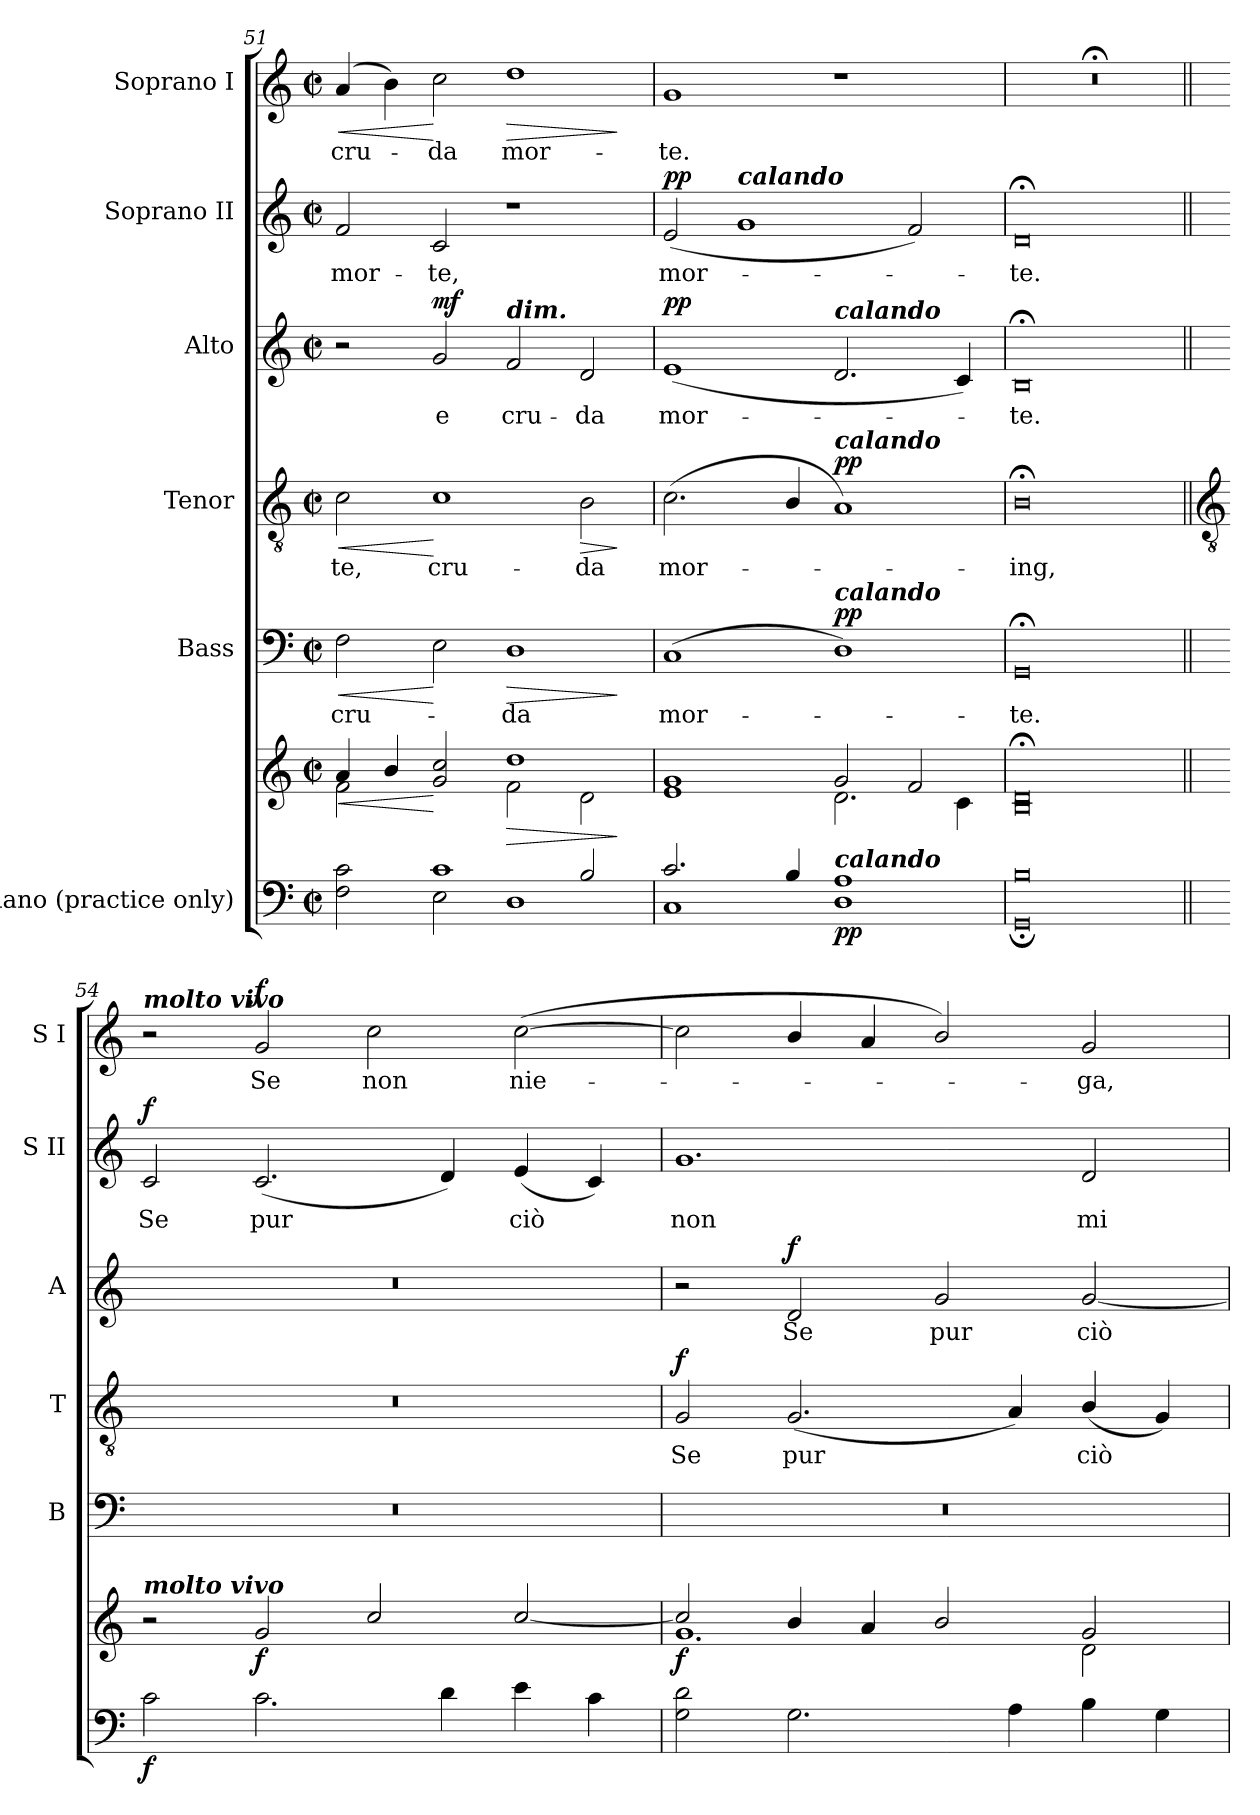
**kern	**kern	**dynam	**kern	**text	**dynam	**kern	**text	**dynam	**kern	**text	**dynam	**kern	**text	**dynam	**kern	**text	**dynam
*part6	*part6	*part6	*part5	*part5	*part5	*part4	*part4	*part4	*part3	*part3	*part3	*part2	*part2	*part2	*part1	*part1	*part1
*staff7	*staff6	*staff6/7	*staff5	*staff5	*staff5	*staff4	*staff4	*staff4	*staff3	*staff3	*staff3	*staff2	*staff2	*staff2	*staff1	*staff1	*staff1
*I"Piano (practice only)	*	*	*I"Bass	*	*	*I"Tenor	*	*	*I"Alto	*	*	*I"Soprano II	*	*	*I"Soprano I	*	*
*	*	*	*I'B	*	*	*I'T	*	*	*I'A	*	*	*I'S II	*	*	*I'S I	*	*
*clefF4	*clefG2	*	*clefF4	*	*	*clefGv2	*	*	*clefG2	*	*	*clefG2	*	*	*clefG2	*	*
*k[]	*k[]	*	*k[]	*	*	*k[]	*	*	*k[]	*	*	*k[]	*	*	*k[]	*	*
*C:	*C:	*	*C:	*	*	*C:	*	*	*C:	*	*	*C:	*	*	*C:	*	*
*M4/2	*M4/2	*	*M4/2	*	*	*M4/2	*	*	*M4/2	*	*	*M4/2	*	*	*M4/2	*	*
*met(c|)	*met(c|)	*	*met(c|)	*	*	*met(c|)	*	*	*met(c|)	*	*	*met(c|)	*	*	*met(c|)	*	*
=51	=51	=51	=51	=51	=51	=51	=51	=51	=51	=51	=51	=51	=51	=51	=51	=51	=51
*^	*	*	*	*	*	*	*	*	*	*	*	*	*	*	*	*	*
!	!	!	!LO:HP:b	!	!LO:LY:b	!LO:HP:b	!	!LO:LY:b	!LO:HP:b	!	!	!	!	!LO:LY:b	!	!	!LO:LY:b	!LO:HP:b
*	*	*^	*	*	*	*	*	*	*	*	*	*	*	*	*	*	*	*
2ryy	2F\ 2c\	4a/	2f\	<	2F	cru-	<	2c	te,	<	2r	.	.	2f	mor-	.	(<4a	cru-	<
.	.	4b/	.	.	.	.	.	.	.	.	.	.	.	.	.	.	4b)	.	.
!	!	!	!	!	!	!	!	!	!LO:LY:b	!	!	!LO:LY:b	!LO:DY:b	!	!LO:LY:b	!	!	!LO:LY:b	!
1c/	2E\	2g/ 2cc/	2ryy	[	2E	.	[	1c	cru-	[	2g	e	mf	2c	-te,	.	2cc	da	[
!	!	!	!	!	!	!	!	!	!	!	!LO:TX:a:Bi:t=dim.	!	!	!	!	!	!	!	!
!	!	!	!	!LO:HP:b	!	!LO:LY:b	!LO:HP:b	!	!	!	!	!LO:LY:b	!	!	!	!	!	!LO:LY:b	!LO:HP:b
.	1D\	1dd/	2f\	>	1D	da	>	.	.	.	2f	cru-	.	1r	.	.	1dd	mor-	>
!	!	!	!	!	!	!	!	!	!LO:LY:b	!LO:HP:b	!	!LO:LY:b	!	!	!	!	!	!	!
2B/	.	.	2d\	.	.	.	.	2B	-da	>	2d	-da	.	.	.	.	.	.	.
*v	*v	*	*	*	*	*	*	*	*	*	*	*	*	*	*	*	*	*	*
*	*v	*v	*	*	*	*	*	*	*	*	*	*	*	*	*	*	*	*
.	.	]	.	.	]	.	.	]	.	.	.	.	.	.	.	.	]
=52	=52	=52	=52	=52	=52	=52	=52	=52	=52	=52	=52	=52	=52	=52	=52	=52	=52
*^	*^	*	*	*	*	*	*	*	*	*	*	*	*	*	*	*	*
!	!	!	!	!	!	!LO:LY:b	!	!	!LO:LY:b	!	!	!LO:LY:b	!LO:DY:b	!	!LO:LY:b	!LO:DY:b	!	!LO:LY:b	!
2.c/	1C\	1e/ 1g/	1ryy	.	(<1C	mor-	.	(<2.c	mor-	.	(<1e	mor-	pp	(<2e	mor-	pp	1g	-te.	.
!	!	!	!	!	!	!	!	!	!	!	!	!	!	!LO:TX:a:Bi:t=calando	!	!	!	!	!
.	.	.	.	.	.	.	.	.	.	.	.	.	.	1g	.	.	.	.	.
4B/	.	.	.	.	.	.	.	4B/	.	.	.	.	.	.	.	.	.	.	.
!	!	!	!	!	!	!	!	!	!	!	!LO:TX:a:Bi:t=calando	!	!	!	!	!	!	!	!
!	!	!	!	!	!	!	!	!LO:TX:a:Bi:t=calando	!	!	!	!	!	!	!	!	!	!	!
!	!	!	!	!	!LO:TX:a:Bi:t=calando	!	!	!	!	!	!	!	!	!	!	!	!	!	!
!LO:TX:a:Bi:t=calando	!	!	!	!	!	!	!	!	!	!	!	!	!	!	!	!	!	!	!
!	!	!	!	!LO:DY:b=2	!	!	!LO:DY:b	!	!	!LO:DY:b	!	!	!	!	!	!	!	!	!
1ryy	1D\ 1A\	2g/	2.d\	pp	1D)	.	pp	1A)	.	pp	2.d	.	.	.	.	.	1r	.	.
.	.	2f/	.	.	.	.	.	.	.	.	.	.	.	2f)	.	.	.	.	.
.	.	.	4c\	.	.	.	.	.	.	.	4c)	.	.	.	.	.	.	.	.
=53	=53	=53	=53	=53	=53	=53	=53	=53	=53	=53	=53	=53	=53	=53	=53	=53	=53	=53	=53
!	!	!	!	!	!	!LO:LY:b	!	!	!LO:LY:b	!	!	!LO:LY:b	!	!	!LO:LY:b	!	!	!	!
0ryy	0GG\; 0B\;	0B/;< 0d/;<	0ryy	.	0GG;<	te.	.	0B;<	ing,	.	0B;<	te.	.	0d;<	te.	.	0r;<	.	.
!!LO:LB:g=z
=54||	=54||	=54||	=54||	=54||	=54||	=54||	=54||	=54||	=54||	=54||	=54||	=54||	=54||	=54||	=54||	=54||	=54||	=54||	=54||
*	*	*	*	*	*	*	*	*clefGv2	*	*	*	*	*	*	*	*	*	*	*
!	!	!	!	!	!	!	!	!	!	!	!	!	!	!	!	!	!LO:TX:a:Bi:t=molto vivo	!	!
!	!	!LO:TX:a:Bi:t=molto vivo	!	!	!	!	!	!	!	!	!	!	!	!	!	!	!	!	!
!	!	!	!	!LO:DY:b=2	!	!	!	!	!	!	!	!	!	!	!LO:LY:b	!LO:DY:b	!	!	!
0ryy	2c\	2r	1ryy	f	0r	.	.	0r	.	.	0r	.	.	2c	Se	f	2r	.	.
!	!	!	!	!LO:DY:b	!	!	!	!	!	!	!	!	!	!	!LO:LY:b	!	!	!LO:LY:b	!LO:DY:b
.	2.c\	2g/	.	f	.	.	.	.	.	.	.	.	.	(<2.c	pur	.	2g	Se	f
!	!	!	!	!	!	!	!	!	!	!	!	!	!	!	!	!	!	!LO:LY:b	!
.	.	2cc/	4ryy	.	.	.	.	.	.	.	.	.	.	.	.	.	2cc	non	.
.	4d\	.	2.ryy	.	.	.	.	.	.	.	.	.	.	4d)	.	.	.	.	.
!	!	!	!	!	!	!	!	!	!	!	!	!	!	!	!LO:LY:b	!	!	!LO:LY:b	!
.	4e\	[2cc/	.	.	.	.	.	.	.	.	.	.	.	(<4e	ciò	.	(<[2cc	nie-	.
.	4c\	.	.	.	.	.	.	.	.	.	.	.	.	4c)	.	.	.	.	.
=55	=55	=55	=55	=55	=55	=55	=55	=55	=55	=55	=55	=55	=55	=55	=55	=55	=55	=55	=55
!	!	!	!	!LO:DY:b	!	!	!	!	!LO:LY:b	!LO:DY:b	!	!	!	!	!LO:LY:b	!	!	!	!
0ryy	2G\ 2d\	2cc/]	1.g\	f	0r	.	.	2G	Se	f	2r	.	.	1.g	non	.	2cc]	.	.
!	!	!	!	!	!	!	!	!	!LO:LY:b	!	!	!LO:LY:b	!LO:DY:b	!	!	!	!	!	!
.	2.G\	4b/	.	.	.	.	.	(<2.G	pur	.	2d	Se	f	.	.	.	4b/	.	.
.	.	4a/	.	.	.	.	.	.	.	.	.	.	.	.	.	.	4a	.	.
!	!	!	!	!	!	!	!	!	!	!	!	!LO:LY:b	!	!	!	!	!	!	!
.	.	2b/	.	.	.	.	.	.	.	.	2g	pur	.	.	.	.	2b/)	.	.
.	4A\	.	.	.	.	.	.	4A)	.	.	.	.	.	.	.	.	.	.	.
!	!	!	!	!	!	!	!	!	!LO:LY:b	!	!	!LO:LY:b	!	!	!LO:LY:b	!	!	!LO:LY:b	!
.	4B\	2g/	2d\	.	.	.	.	(<4B/	ciò	.	[2g	ciò	.	2d	mi	.	2g	ga,	.
.	4G\	.	.	.	.	.	.	4G)	.	.	.	.	.	.	.	.	.	.	.
*v	*v	*	*	*	*	*	*	*	*	*	*	*	*	*	*	*	*	*	*
*	*v	*v	*	*	*	*	*	*	*	*	*	*	*	*	*	*	*	*
=	=	=	=	=	=	=	=	=	=	=	=	=	=	=	=	=	=
*-	*-	*-	*-	*-	*-	*-	*-	*-	*-	*-	*-	*-	*-	*-	*-	*-	*-
